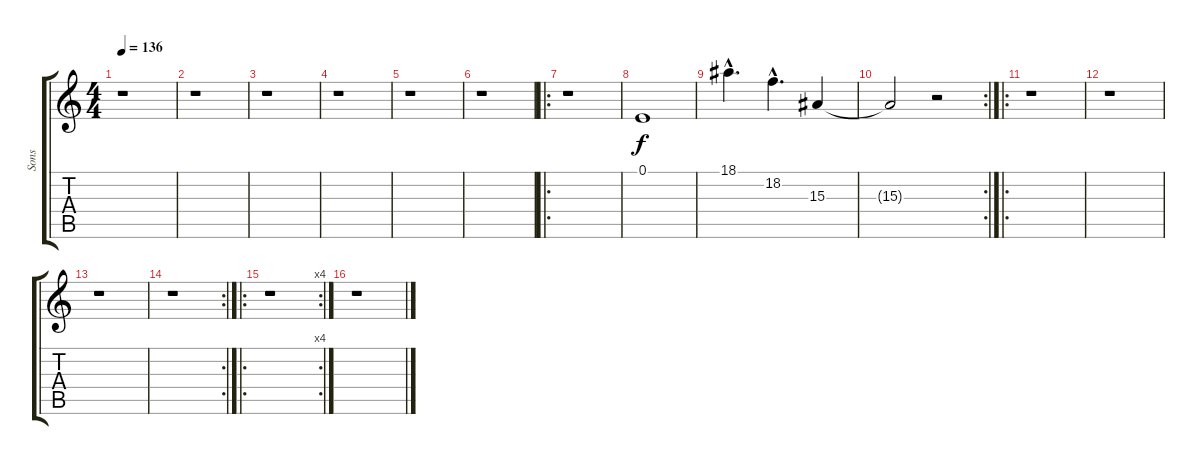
\track ("Sons" "Sons") {instrument flute}
\staff {score tabs}
\tuning (E4 B3 G3 D3 A2 E2) {hide}
\ts (4 4)
\tempo 136
\clef g2
\ks c
r.1{dy f instrument flute} |
r.1 |
r.1 |
r.1 |
r.1 |
r.1 |
\ro
r.1 |
0.1.1{volume 16 instrument reversecymbal} |
18.1{hac}.4{d volume 14 instrument flute} 18.2{hac}.4{d} 15.3.4 |
\rc 2
15.3{t}.2 r.2 |
\ro
r.1 |
r.1 |
r.1 |
\rc 2
r.1 |
\ro
\rc 4
r.1 |
r.1
